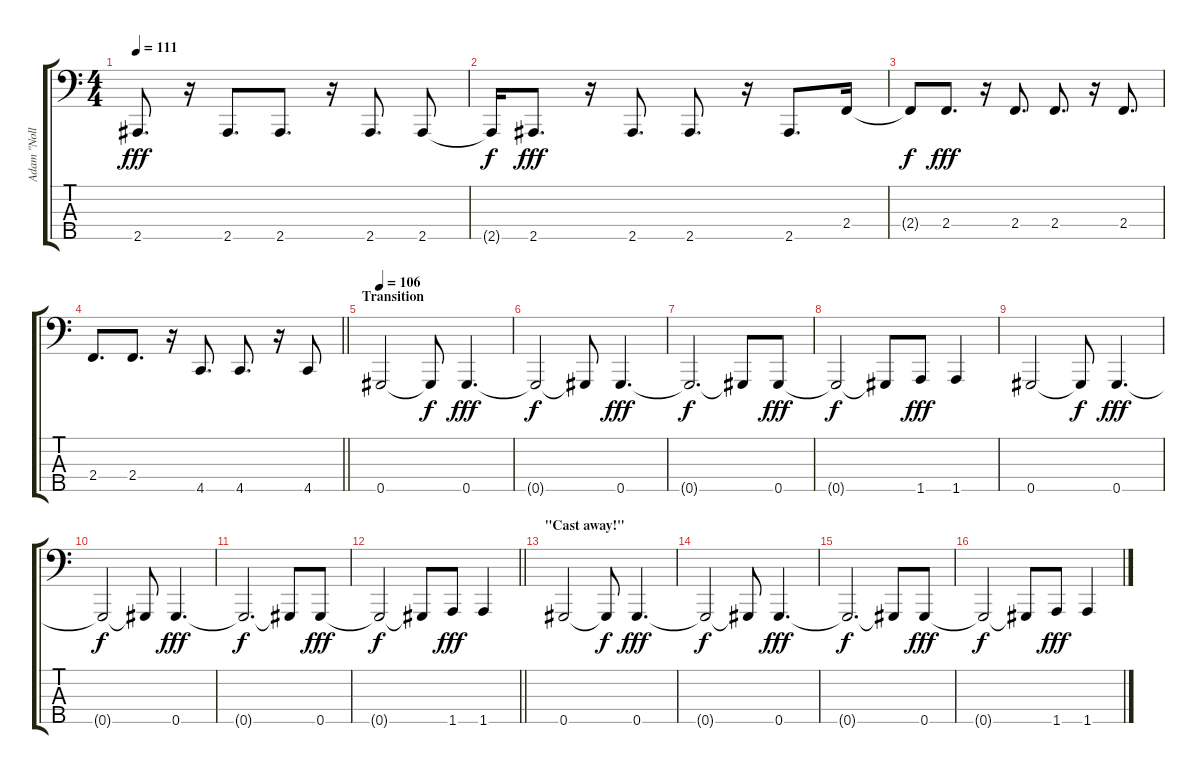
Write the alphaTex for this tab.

\track ("Adam \"Nolly\" Getgood - Bass" "Adam \"Noll") {instrument electricbassfinger}
\staff {score tabs}
\tuning (Gb2 Db2 Ab1 Eb1 Ab0) {hide}
\ts (4 4)
\tempo 111
\clef f4
\ks c
2.5.8{d dy fff} r.16 2.5.8{d} 2.5.8{d} r.16 2.5.8{d} 2.5.8 |
2.5{t}.16{dy f} 2.5.8{d dy fff} r.16 2.5.8{d} 2.5.8{d} r.16 2.5.8{d} 2.4.16 |
2.4{t}.8{dy f} 2.4.8{d dy fff} r.16 2.4.8{d} 2.4.8{d} r.16 2.4.8{d} |
\barLineRight lightlight
2.4.8{d} 2.4.8{d} r.16 4.5.8{d} 4.5.8{d} r.16 4.5.8 |
\section ("" "Transition")
\tempo 106
0.5.2 0.5{t}.8{dy f} 0.5.4{d dy fff} |
0.5{t}.2{dy f} 0.5{t}.8 0.5.4{d dy fff} |
0.5{t}.2{d dy f} 0.5{t}.8 0.5.8{dy fff} |
0.5{t}.2{dy f} 0.5{t}.8 1.5.8{dy fff} 1.5.4 |
0.5.2 0.5{t}.8{dy f} 0.5.4{d dy fff} |
0.5{t}.2{dy f} 0.5{t}.8 0.5.4{d dy fff} |
0.5{t}.2{d dy f} 0.5{t}.8 0.5.8{dy fff} |
\barLineRight lightlight
0.5{t}.2{dy f} 0.5{t}.8 1.5.8{dy fff} 1.5.4 |
\section ("" "\"Cast away!\"")
0.5.2 0.5{t}.8{dy f} 0.5.4{d dy fff} |
0.5{t}.2{dy f} 0.5{t}.8 0.5.4{d dy fff} |
0.5{t}.2{d dy f} 0.5{t}.8 0.5.8{dy fff} |
0.5{t}.2{dy f} 0.5{t}.8 1.5.8{dy fff} 1.5.4
